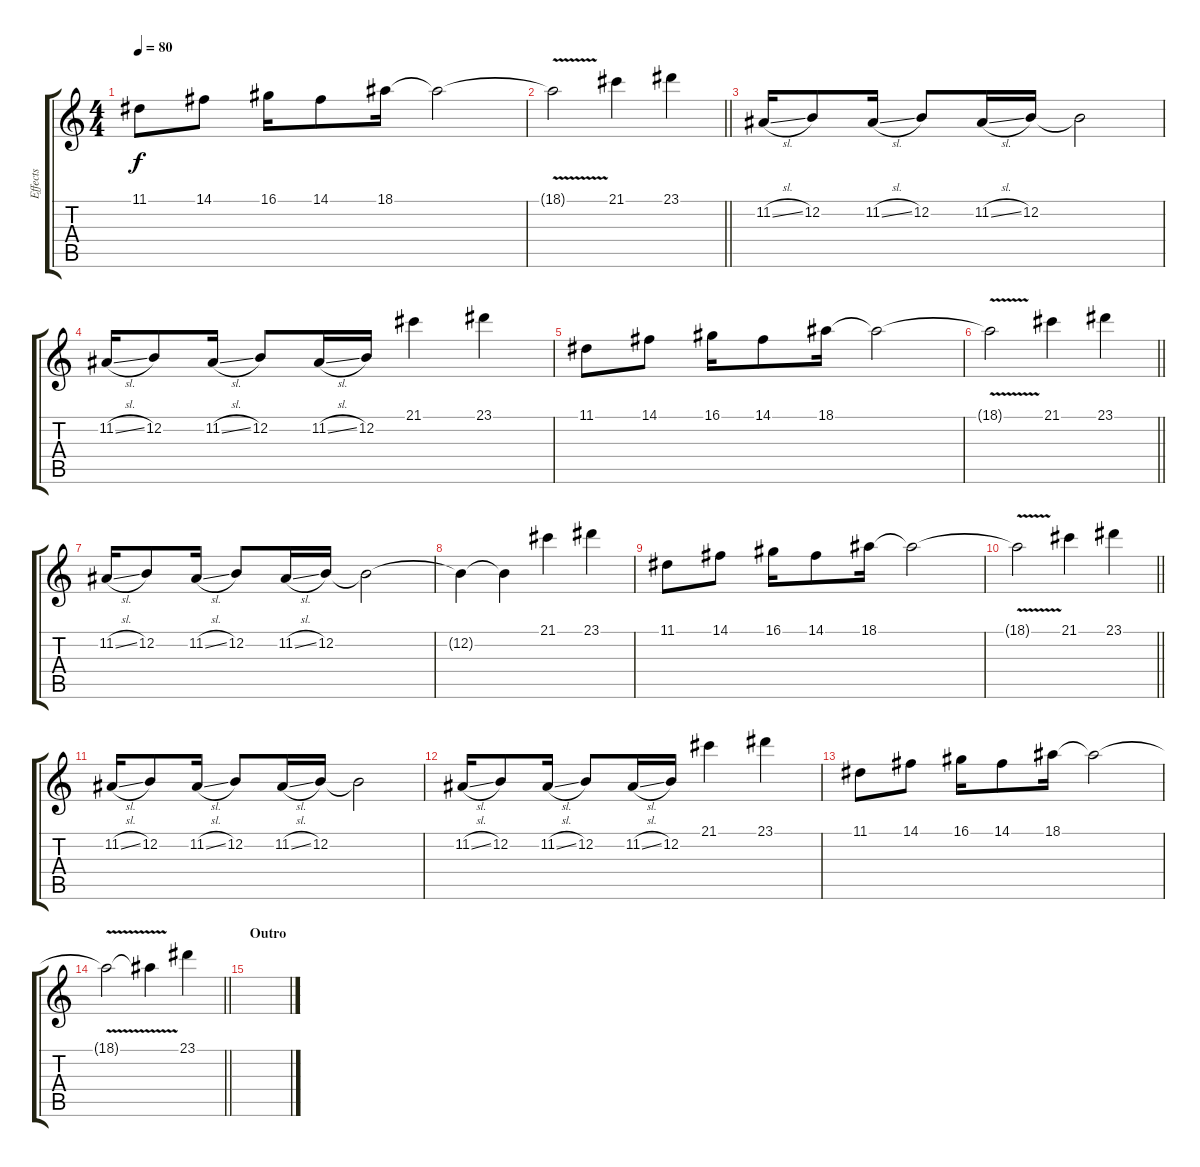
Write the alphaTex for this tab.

\track ("Effects" "Effects") {instrument pad8sweep}
\staff {score tabs}
\tuning (E4 B3 G3 D3 A2 E2) {hide}
\ts (4 4)
\tempo 80
\clef g2
\ks c
11.1.8{dy f} 14.1.8 16.1.16 14.1.8 18.1.16 18.1{t}.2 |
\barLineRight lightlight
18.1{v t}.2 21.1.4 23.1.4 |
11.2{sl}.16 12.2.8 11.2{sl}.16 12.2.8 11.2{sl}.16 12.2.16 12.2{t}.2 |
11.2{sl}.16 12.2.8 11.2{sl}.16 12.2.8 11.2{sl}.16 12.2.16 21.1.4 23.1.4 |
11.1.8 14.1.8 16.1.16 14.1.8 18.1.16 18.1{t}.2 |
\barLineRight lightlight
18.1{v t}.2 21.1.4 23.1.4 |
\section ("" "")
11.2{sl}.16 12.2.8 11.2{sl}.16 12.2.8 11.2{sl}.16 12.2.16 12.2{t}.2 |
12.2{t}.4 12.2{t}.4 21.1.4 23.1.4 |
11.1.8 14.1.8 16.1.16 14.1.8 18.1.16 18.1{t}.2 |
\barLineRight lightlight
18.1{v t}.2 21.1.4 23.1.4 |
11.2{sl}.16 12.2.8 11.2{sl}.16 12.2.8 11.2{sl}.16 12.2.16 12.2{t}.2 |
11.2{sl}.16 12.2.8 11.2{sl}.16 12.2.8 11.2{sl}.16 12.2.16 21.1.4 23.1.4 |
11.1.8 14.1.8 16.1.16 14.1.8 18.1.16 18.1{t}.2 |
\barLineRight lightlight
18.1{v t}.2 18.1{t}.4 23.1.4 |
\section ("" "Outro")
